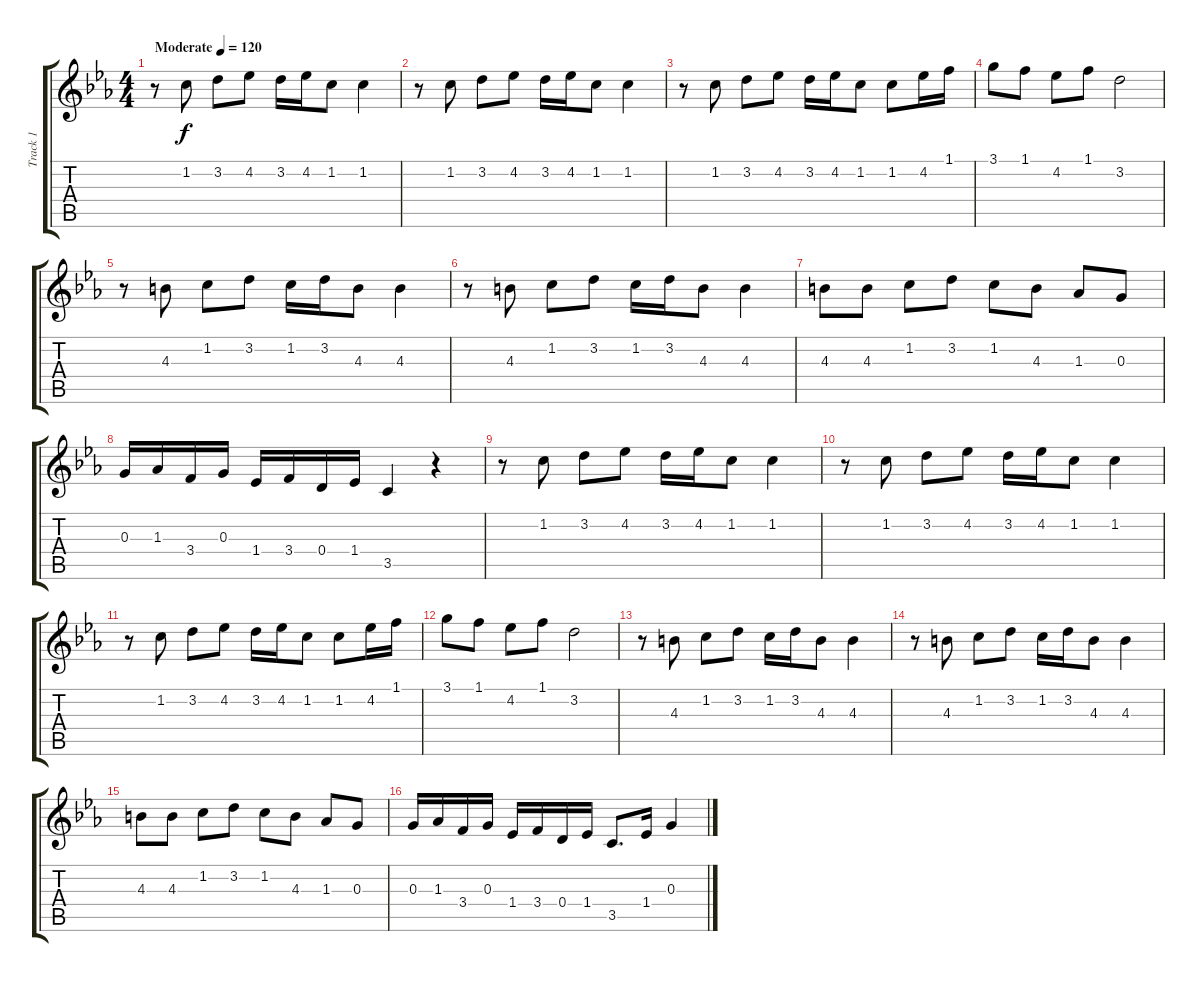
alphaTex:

\track ("Track 1" "Track 1") {instrument acousticguitarsteel}
\staff {score tabs}
\tuning (E4 B3 G3 D3 A2 E2) {hide}
\ts (4 4)
\tempo (120 "Moderate")
\clef g2
\ks eb
r.8{dy f instrument acousticguitarsteel} 1.2.8 3.2.8 4.2.8 3.2.16 4.2.16 1.2.8 1.2.4 |
r.8 1.2.8 3.2.8 4.2.8 3.2.16 4.2.16 1.2.8 1.2.4 |
r.8 1.2.8 3.2.8 4.2.8 3.2.16 4.2.16 1.2.8 1.2.8 4.2.16 1.1.16 |
3.1.8 1.1.8 4.2.8 1.1.8 3.2.2 |
r.8 4.3.8 1.2.8 3.2.8 1.2.16 3.2.16 4.3.8 4.3.4 |
r.8 4.3.8 1.2.8 3.2.8 1.2.16 3.2.16 4.3.8 4.3.4 |
4.3.8 4.3.8 1.2.8 3.2.8 1.2.8 4.3.8 1.3.8 0.3.8 |
0.3.16 1.3.16 3.4.16 0.3.16 1.4.16 3.4.16 0.4.16 1.4.16 3.5.4 r.4 |
r.8 1.2.8 3.2.8 4.2.8 3.2.16 4.2.16 1.2.8 1.2.4 |
r.8 1.2.8 3.2.8 4.2.8 3.2.16 4.2.16 1.2.8 1.2.4 |
r.8 1.2.8 3.2.8 4.2.8 3.2.16 4.2.16 1.2.8 1.2.8 4.2.16 1.1.16 |
3.1.8 1.1.8 4.2.8 1.1.8 3.2.2 |
r.8 4.3.8 1.2.8 3.2.8 1.2.16 3.2.16 4.3.8 4.3.4 |
r.8 4.3.8 1.2.8 3.2.8 1.2.16 3.2.16 4.3.8 4.3.4 |
4.3.8 4.3.8 1.2.8 3.2.8 1.2.8 4.3.8 1.3.8 0.3.8 |
0.3.16 1.3.16 3.4.16 0.3.16 1.4.16 3.4.16 0.4.16 1.4.16 3.5.8{d} 1.4.16 0.3.4
